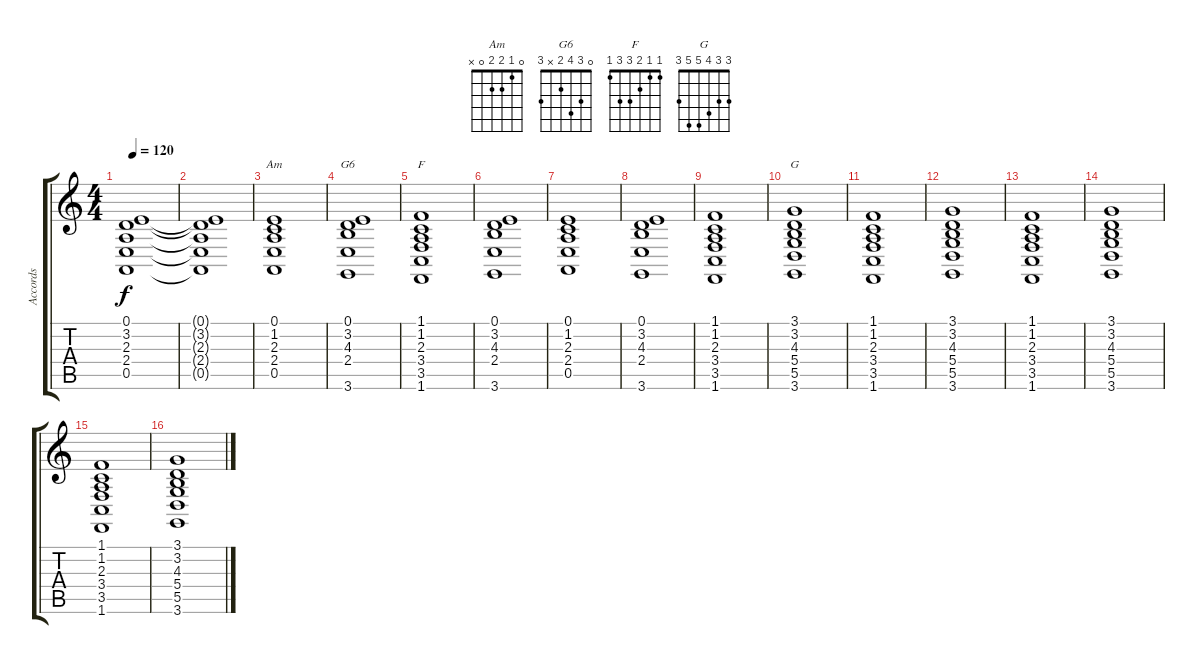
\track ("Accords" "Accords") {instrument stringensemble1}
\staff {score tabs}
\tuning (E4 B3 G3 D3 A2 E2) {hide}
\chord ("Am" 0 1 2 2 0 x)
\chord ("G6" 0 3 4 2 x 3)
\chord ("F" 1 1 2 3 3 1)
\chord ("G" 3 3 4 5 5 3)
\ts (4 4)
\tempo 120
\clef g2
\ks c
(0.1{t} 3.2{t} 2.3{t} 2.4{t} 0.5{t}).1{dy f} |
(0.1{t} 3.2{t} 2.3{t} 2.4{t} 0.5{t}).1 |
(0.1 1.2 2.3 2.4 0.5).1{ch "Am"} |
(0.1 3.2 4.3 2.4 3.6).1{ch "G6"} |
(1.1 1.2 2.3 3.4 3.5 1.6).1{ch "F"} |
(0.1 3.2 4.3 2.4 3.6).1 |
(0.1 1.2 2.3 2.4 0.5).1 |
(0.1 3.2 4.3 2.4 3.6).1 |
(1.1 1.2 2.3 3.4 3.5 1.6).1 |
(3.1 3.2 4.3 5.4 5.5 3.6).1{ch "G"} |
(1.1 1.2 2.3 3.4 3.5 1.6).1 |
(3.1 3.2 4.3 5.4 5.5 3.6).1 |
(1.1 1.2 2.3 3.4 3.5 1.6).1 |
(3.1 3.2 4.3 5.4 5.5 3.6).1 |
(1.1 1.2 2.3 3.4 3.5 1.6).1 |
(3.1 3.2 4.3 5.4 5.5 3.6).1
